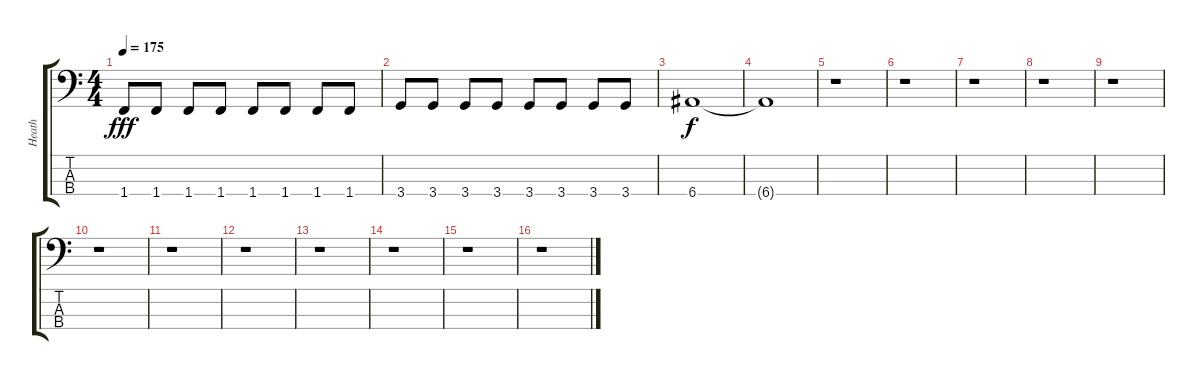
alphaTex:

\track ("Heath" "Heath") {instrument electricbasspick}
\staff {score tabs}
\tuning (G2 D2 A1 E1) {hide}
\ts (4 4)
\tempo 175
\clef f4
\ks c
1.4.8{dy fff} 1.4.8 1.4.8 1.4.8 1.4.8 1.4.8 1.4.8 1.4.8 |
3.4.8 3.4.8 3.4.8 3.4.8 3.4.8 3.4.8 3.4.8 3.4.8 |
6.4.1{dy f} |
6.4{t}.1 |
r.1 |
r.1 |
r.1 |
r.1 |
r.1 |
r.1 |
r.1 |
r.1 |
r.1 |
r.1 |
r.1 |
r.1
